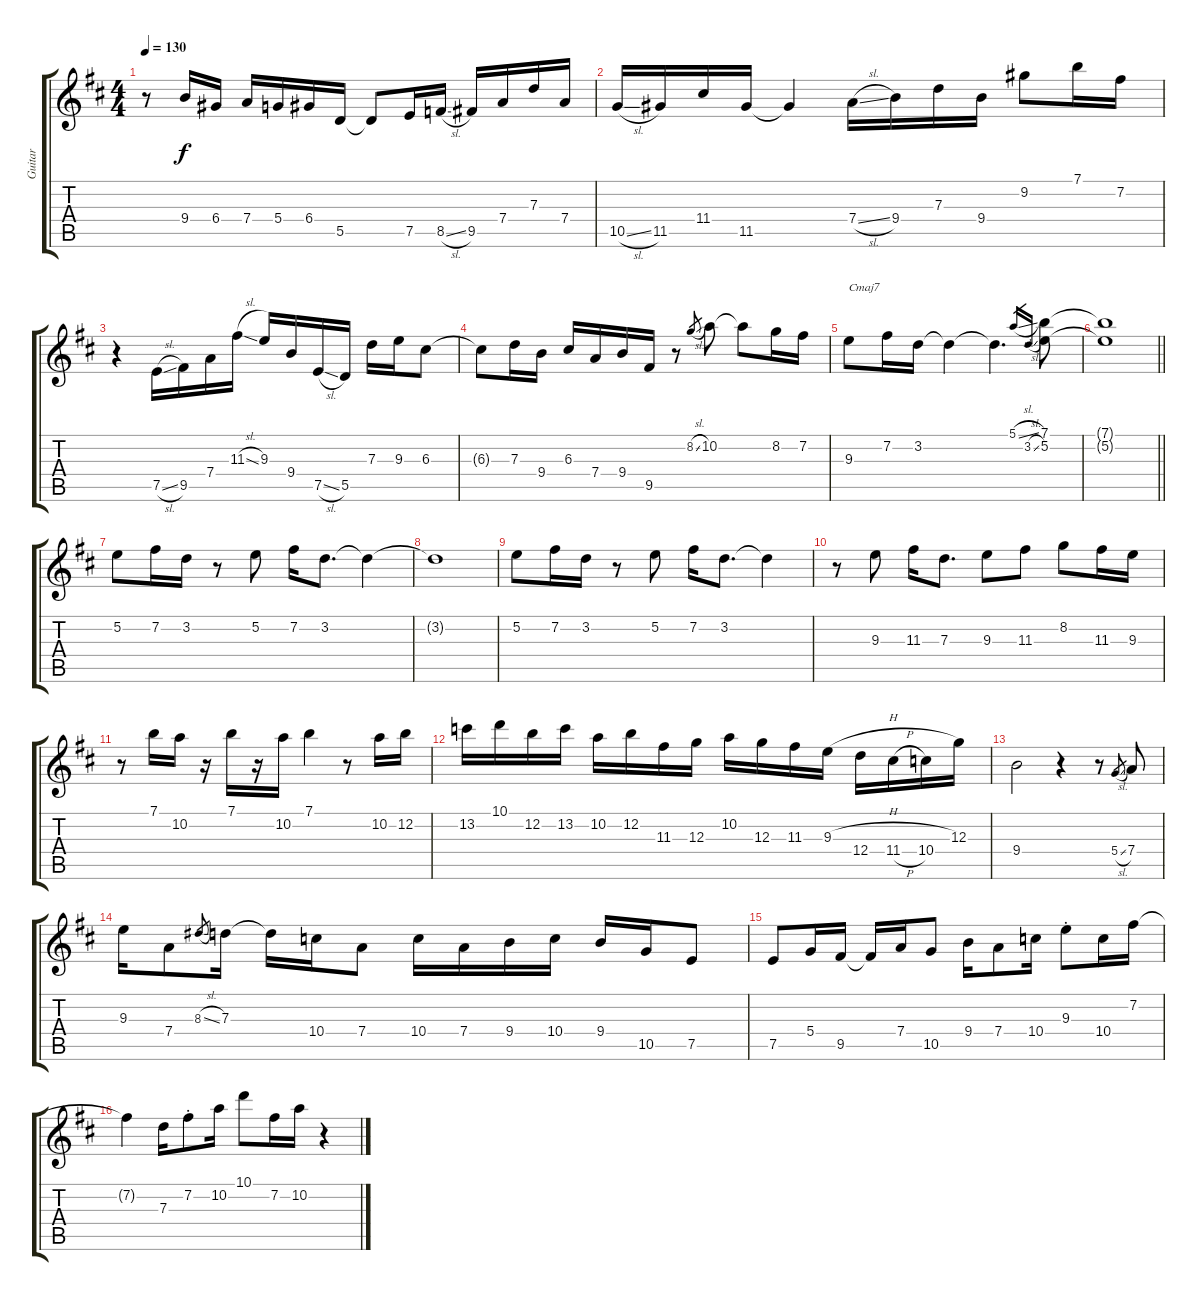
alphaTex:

\track ("Guitar" "Guitar") {instrument electricguitarjazz}
\staff {score tabs}
\tuning (E4 B3 G3 D3 A2 E2) {hide}
\ts (4 4)
\tempo 130
\clef g2
\ks d
r.8{dy f} 9.4.16 6.4.16 7.4.16 5.4.16 6.4.16 5.5.16 5.5{t}.8 7.5.16 8.5{sl}.16 9.5.16 7.4.16 7.3.16 7.4.16 |
10.5{sl}.16 11.5.16 11.4.16 11.5.16 11.5{t}.4 7.4{sl}.16 9.4.16 7.3.16 9.4.16 9.2.8 7.1.16 7.2.16 |
r.4 7.5{sl}.16 9.5.16 7.4.16 11.3{sl}.16 9.3.16 9.4.16 7.5{sl}.16 5.5.16 7.3.16 9.3.16 6.3.8 |
6.3{t}.8 7.3.16 9.4.16 6.3.16 7.4.16 9.4.16 9.5.16 r.8 8.2{sl}.8{gr} 10.2.8 10.2{t}.8 8.2.16 7.2.16 |
9.3.8{txt "Cmaj7"} 7.2.16 3.2.16 3.2{t}.4 3.2{t}.4{d} 5.1{sl}.16{gr} 3.2{sl}.16{gr} (7.1 5.2).8 |
\barLineRight lightlight
(7.1{t} 5.2{t}).1 |
5.2.8 7.2.16 3.2.16 r.8 5.2.8 7.2.16 3.2.8{d} 3.2{t}.4 |
3.2{t}.1 |
5.2.8 7.2.16 3.2.16 r.8 5.2.8 7.2.16 3.2.8{d} 3.2{t}.4 |
r.8 9.3.8 11.3.16 7.3.8{d} 9.3.8 11.3.8 8.2.8 11.3.16 9.3.16 |
r.8 7.1.16 10.2.16 r.16 7.1.16 r.16 10.2.16 7.1.4 r.8 10.2.16 12.2.16 |
13.2.16 10.1.16 12.2.16 13.2.16 10.2.16 12.2.16 11.3.16 12.3.16 10.2.16 12.3.16 11.3.16 9.3{h}.16 12.4.16 11.4{h}.16 10.4.16 12.3.16 |
9.4.2 r.4 r.8 5.4{sl}.8{gr} 7.4.8 |
9.3.16 7.4.8 8.3{sl}.8{gr} 7.3.16 7.3{t}.16 10.4.16 7.4.8 10.4.16 7.4.16 9.4.16 10.4.16 9.4.16 10.5.16 7.5.8 |
7.5.8 5.4.16 9.5.16 9.5{t}.16 7.4.16 10.5.8 9.4.16 7.4.8 10.4.16 9.3{st}.8 10.4.16 7.2.16 |
7.2{t}.4 7.3.16 7.2{st}.8 10.2.16 10.1.8 7.2.16 10.2.16 r.4
